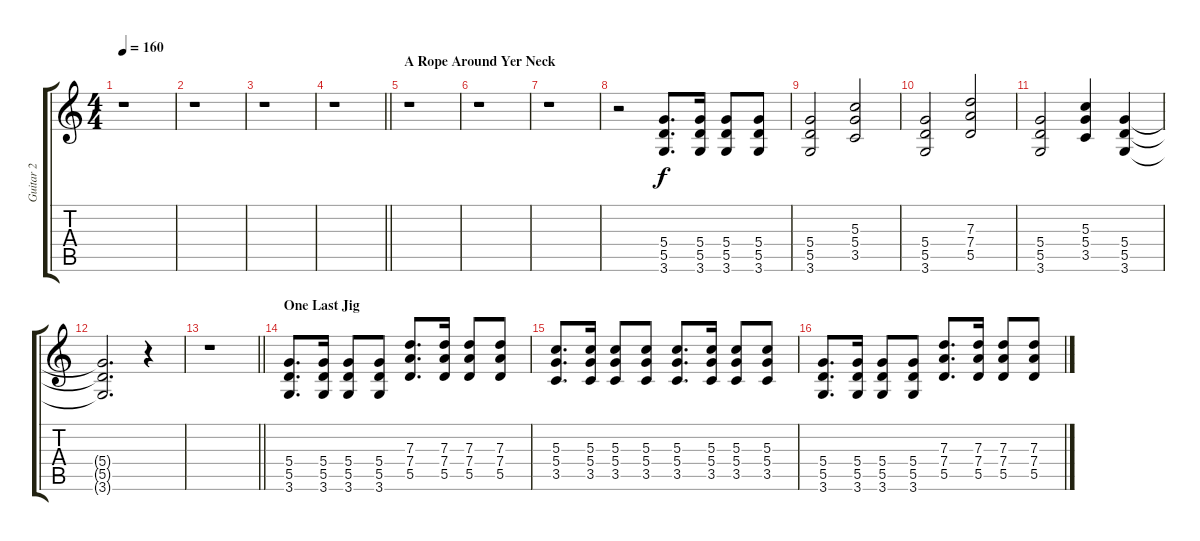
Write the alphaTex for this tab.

\track ("Guitar 2" "Guitar 2") {instrument distortionguitar}
\staff {score tabs}
\tuning (E4 B3 G3 D3 A2 E2) {hide}
\ts (4 4)
\tempo 160
\clef g2
\ks c
r.1{dy f} |
r.1 |
r.1 |
\barLineRight lightlight
r.1 |
\section ("" "A Rope Around Yer Neck")
r.1 |
r.1 |
r.1 |
r.2 (5.4 5.5 3.6).8{d} (5.4 5.5 3.6).16 (5.4 5.5 3.6).8 (5.4 5.5 3.6).8 |
(5.4 5.5 3.6).2 (5.3 5.4 3.5).2 |
(5.4 5.5 3.6).2 (7.3 7.4 5.5).2 |
(5.4 5.5 3.6).2 (5.3 5.4 3.5).4 (5.4 5.5 3.6).4 |
(5.4{t} 5.5{t} 3.6{t}).2{d} r.4 |
\barLineRight lightlight
r.1 |
\section ("" "One Last Jig")
(5.4 5.5 3.6).8{d} (5.4 5.5 3.6).16 (5.4 5.5 3.6).8 (5.4 5.5 3.6).8 (7.3 7.4 5.5).8{d} (7.3 7.4 5.5).16 (7.3 7.4 5.5).8 (7.3 7.4 5.5).8 |
(5.3 5.4 3.5).8{d} (5.3 5.4 3.5).16 (5.3 5.4 3.5).8 (5.3 5.4 3.5).8 (5.3 5.4 3.5).8{d} (5.3 5.4 3.5).16 (5.3 5.4 3.5).8 (5.3 5.4 3.5).8 |
(5.4 5.5 3.6).8{d} (5.4 5.5 3.6).16 (5.4 5.5 3.6).8 (5.4 5.5 3.6).8 (7.3 7.4 5.5).8{d} (7.3 7.4 5.5).16 (7.3 7.4 5.5).8 (7.3 7.4 5.5).8
